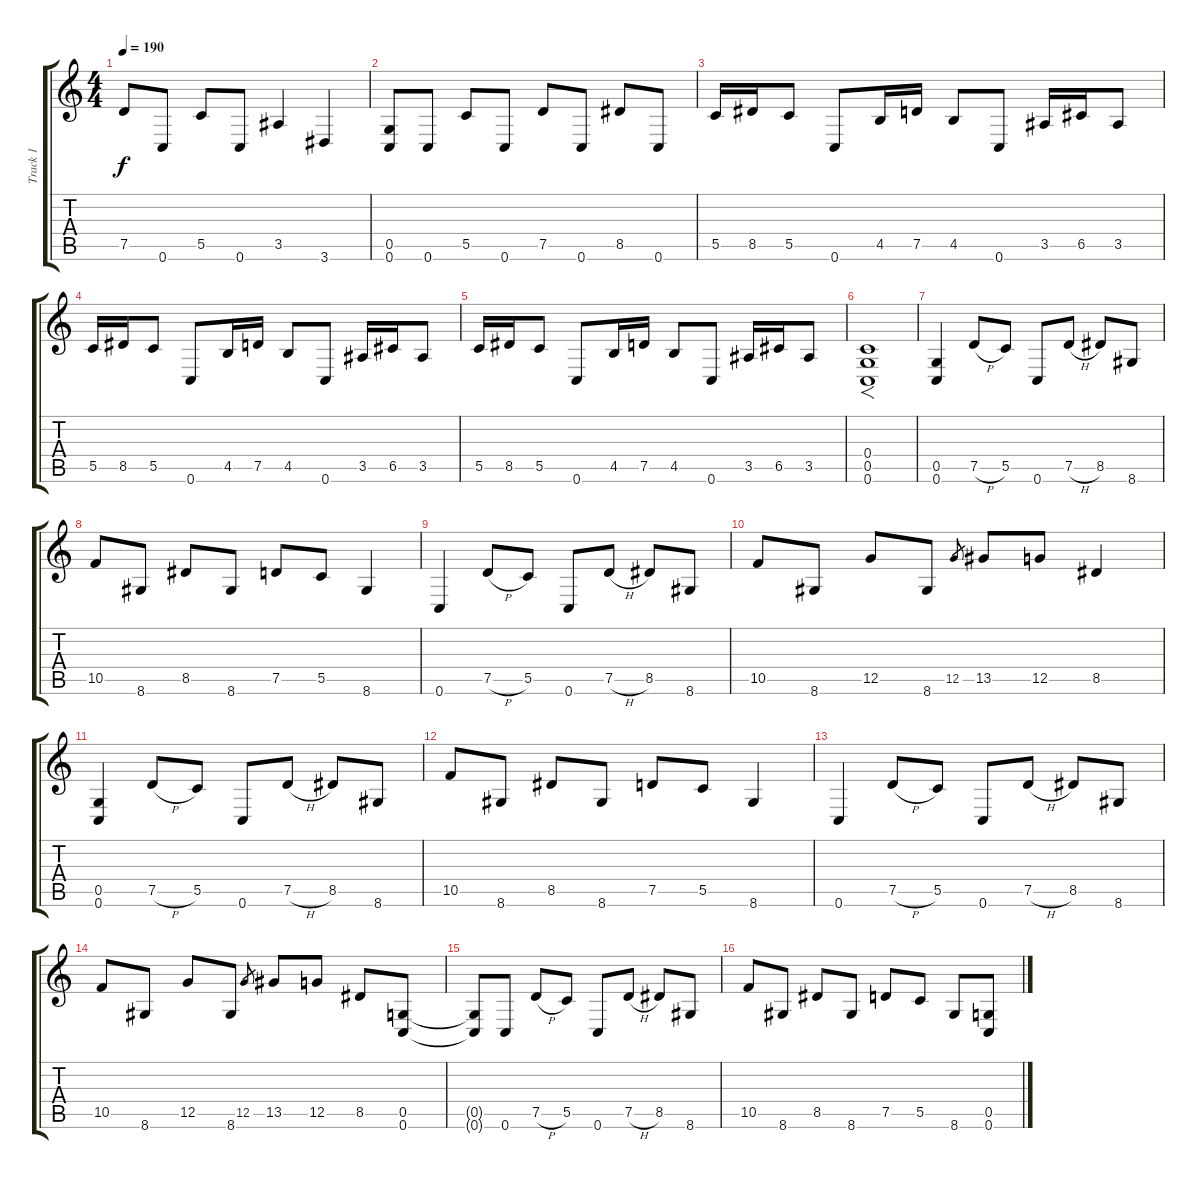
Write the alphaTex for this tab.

\track ("Track 1" "Track 1") {instrument distortionguitar}
\staff {score tabs}
\tuning (D4 A3 F3 C3 G2 C2) {hide}
\ts (4 4)
\tempo 190
\clef g2
\ks c
7.5.8{dy f} 0.6.8 5.5.8 0.6.8 3.5.4 3.6.4 |
(0.5 0.6).8 0.6.8 5.5.8 0.6.8 7.5.8 0.6.8 8.5.8 0.6.8 |
5.5.16 8.5.16 5.5.8 0.6.8 4.5.16 7.5.16 4.5.8 0.6.8 3.5.16 6.5.16 3.5.8 |
5.5.16 8.5.16 5.5.8 0.6.8 4.5.16 7.5.16 4.5.8 0.6.8 3.5.16 6.5.16 3.5.8 |
5.5.16 8.5.16 5.5.8 0.6.8 4.5.16 7.5.16 4.5.8 0.6.8 3.5.16 6.5.16 3.5.8 |
(0.4 0.5 0.6).1{f} |
(0.5 0.6).4 7.5{h}.8 5.5.8 0.6.8 7.5{h}.8 8.5.8 8.6.8 |
10.5.8 8.6.8 8.5.8 8.6.8 7.5.8 5.5.8 8.6.4 |
0.6.4 7.5{h}.8 5.5.8 0.6.8 7.5{h}.8 8.5.8 8.6.8 |
10.5.8 8.6.8 12.5.8 8.6.8 12.5.8{gr} 13.5.8 12.5.8 8.5.4 |
(0.5 0.6).4 7.5{h}.8 5.5.8 0.6.8 7.5{h}.8 8.5.8 8.6.8 |
10.5.8 8.6.8 8.5.8 8.6.8 7.5.8 5.5.8 8.6.4 |
0.6.4 7.5{h}.8 5.5.8 0.6.8 7.5{h}.8 8.5.8 8.6.8 |
10.5.8 8.6.8 12.5.8 8.6.8 12.5.8{gr} 13.5.8 12.5.8 8.5.8 (0.5 0.6).8 |
(0.5{t} 0.6{t}).8 0.6.8 7.5{h}.8 5.5.8 0.6.8 7.5{h}.8 8.5.8 8.6.8 |
10.5.8 8.6.8 8.5.8 8.6.8 7.5.8 5.5.8 8.6.8 (0.5 0.6).8
